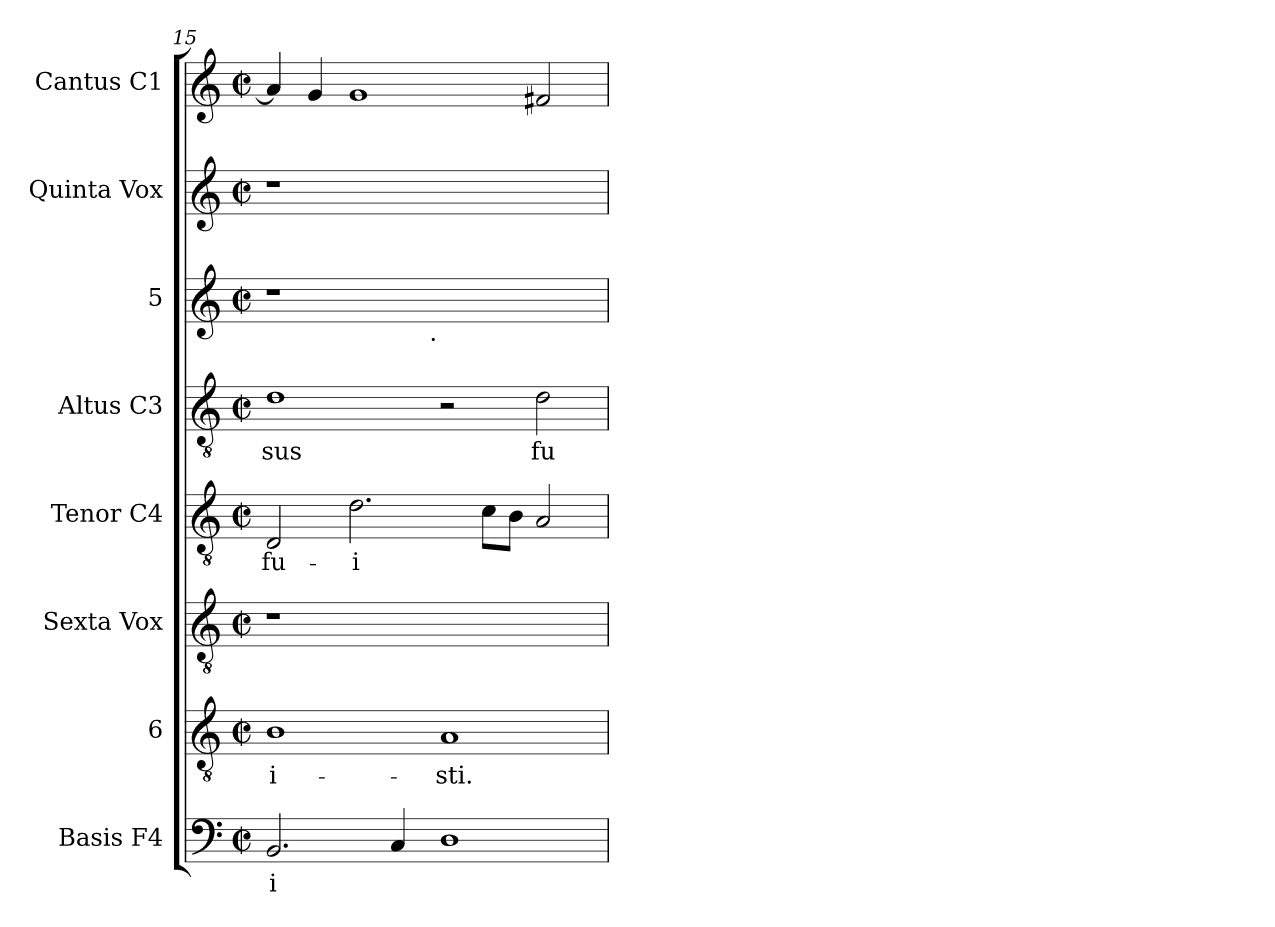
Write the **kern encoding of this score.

**kern	**text	**kern	**text	**kern	**kern	**text	**kern	**text	**kern	**kern	**kern	**text
*part8	*part8	*part7	*part7	*part6	*part5	*part5	*part4	*part4	*part3	*part2	*part1	*part1
*staff8	*staff8	*staff7	*staff7	*staff6	*staff5	*staff5	*staff4	*staff4	*staff3	*staff2	*staff1	*staff1
*I"Basis  F4	*	*I"6	*	*I"Sexta  Vox	*I"Tenor  C4	*	*I"Altus  C3	*	*I"5	*I"Quinta  Vox	*I"Cantus  C1	*
*I'B	*	*	*	*	*I'T	*	*I'A	*	*	*	*I'C	*
*clefF4	*	*clefGv2	*	*clefGv2	*clefGv2	*	*clefGv2	*	*clefG2	*clefG2	*clefG2	*
*k[]	*	*k[]	*	*k[]	*k[]	*	*k[]	*	*k[]	*k[]	*k[]	*
*C:	*	*C:	*	*C:	*C:	*	*C:	*	*C:	*C:	*C:	*
*M2/2	*	*M2/2	*	*M2/2	*M2/2	*	*M2/2	*	*M2/2	*M2/2	*M2/2	*
*met(c|)	*	*met(c|)	*	*met(c|)	*met(c|)	*	*met(c|)	*	*met(c|)	*met(c|)	*met(c|)	*
=15	=15	=15	=15	=15	=15	=15	=15	=15	=15	=15	=15	=15
!	!LO:LY:b:cj	!	!LO:LY:b:cj	!	!	!LO:LY:b:cj	!	!LO:LY:b:cj	!	!	!	!LO:LY:b:cj
*	*	*	*	*	*	*	*	*	*^	*	*	*
2.BB/	-i-	1B	-i-	1r	2D/	fu-	1d	-sus	1r	2ryy	1r	4a/]	--
!	!	!	!	!	!	!	!	!	!	!	!	!	!LO:LY:b:cj
.	.	.	.	.	.	.	.	.	.	.	.	4g/	--
!	!	!	!	!	!	!LO:LY:b:cj	!	!	!	!	!	!	!LO:LY:b:cj
.	.	.	.	.	2.d\	-i-	.	.	.	4...ryy	.	1g	--
!	!LO:LY:b:cj	!	!	!	!	!	!	!	!	!	!	!	!
4C/	--	.	.	.	.	.	.	.	.	.	.	.	.
!	!	!	!	!	!	!	!	!	!	!LO:TX:b:t=.	!	!	!
.	.	.	.	.	.	.	.	.	.	1ryy	.	.	.
!	!LO:LY:b:cj	!	!LO:LY:b:cj	!	!	!	!	!	!	!	!	!	!
1D	--	1A	-sti.	1ryy	.	.	2r	.	1ryy	.	1ryy	.	.
!	!	!	!	!	!	!LO:LY:b:cj	!	!	!	!	!	!	!
.	.	.	.	.	8c\L	--	.	.	.	.	.	.	.
!	!	!	!	!	!	!LO:LY:b:cj	!	!	!	!	!	!	!
.	.	.	.	.	8B\J	--	.	.	.	.	.	.	.
!	!	!	!	!	!	!LO:LY:b:cj	!	!LO:LY:b:cj	!	!	!	!	!LO:LY:b:cj
.	.	.	.	.	2A/	--	2d\	fu-	.	.	.	2f#X/	--
.	.	.	.	.	.	.	.	.	.	32ryy	.	.	.
*	*	*	*	*	*	*	*	*	*v	*v	*	*	*
=	=	=	=	=	=	=	=	=	=	=	=	=
*-	*-	*-	*-	*-	*-	*-	*-	*-	*-	*-	*-	*-
